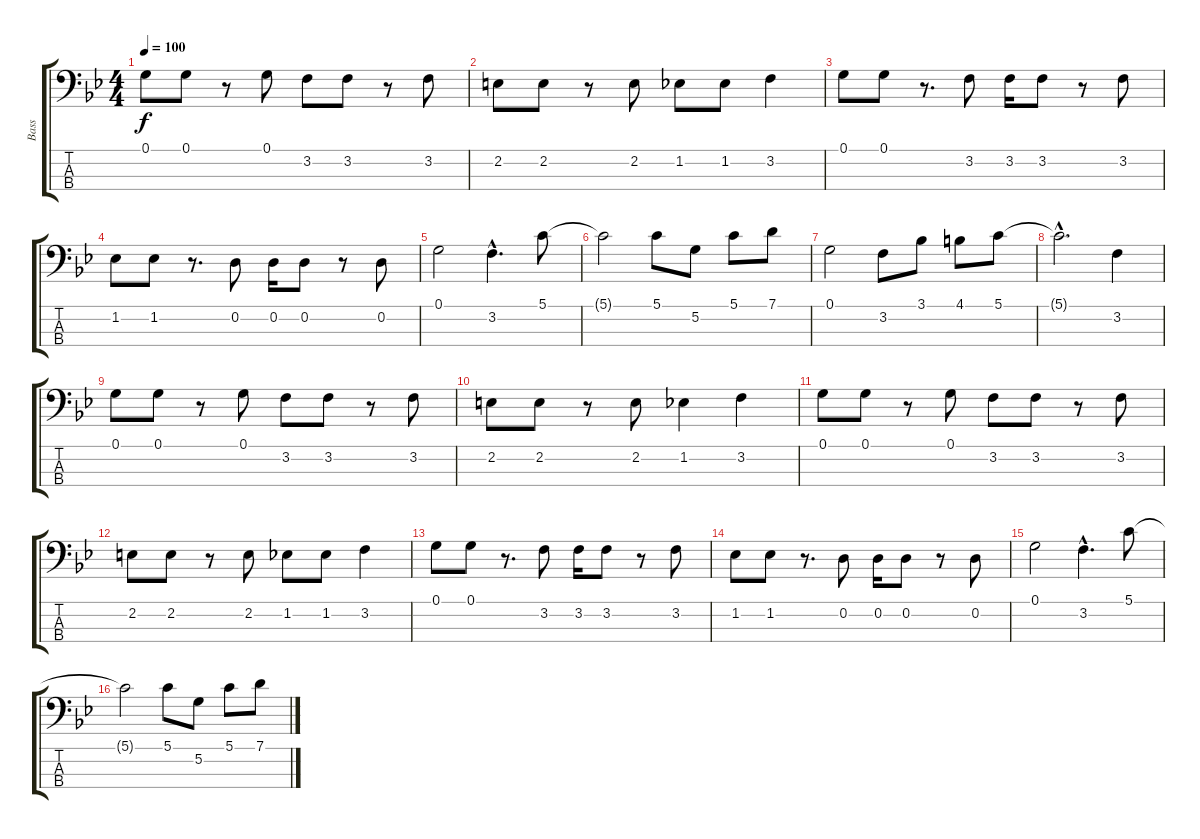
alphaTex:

\track ("Bass" "Bass") {instrument electricbassfinger}
\staff {score tabs}
\tuning (G2 D2 A1 E1) {hide}
\ts (4 4)
\tempo 100
\clef f4
\ks bb
0.1.8{dy f} 0.1.8 r.8 0.1.8 3.2.8 3.2.8 r.8 3.2.8 |
2.2.8 2.2.8 r.8 2.2.8 1.2.8 1.2.8 3.2.4 |
0.1.8 0.1.8 r.8{d} 3.2.8 3.2.16 3.2.8 r.8 3.2.8 |
1.2.8 1.2.8 r.8{d} 0.2.8 0.2.16 0.2.8 r.8 0.2.8 |
0.1.2 3.2{hac}.4{d} 5.1.8 |
5.1{t}.2 5.1.8 5.2.8 5.1.8 7.1.8 |
0.1.2 3.2.8 3.1.8 4.1.8 5.1.8 |
5.1{hac t}.2{d} 3.2.4 |
0.1.8 0.1.8 r.8 0.1.8 3.2.8 3.2.8 r.8 3.2.8 |
2.2.8 2.2.8 r.8 2.2.8 1.2.4 3.2.4 |
0.1.8 0.1.8 r.8 0.1.8 3.2.8 3.2.8 r.8 3.2.8 |
2.2.8 2.2.8 r.8 2.2.8 1.2.8 1.2.8 3.2.4 |
0.1.8 0.1.8 r.8{d} 3.2.8 3.2.16 3.2.8 r.8 3.2.8 |
1.2.8 1.2.8 r.8{d} 0.2.8 0.2.16 0.2.8 r.8 0.2.8 |
0.1.2 3.2{hac}.4{d} 5.1.8 |
5.1{t}.2 5.1.8 5.2.8 5.1.8 7.1.8
